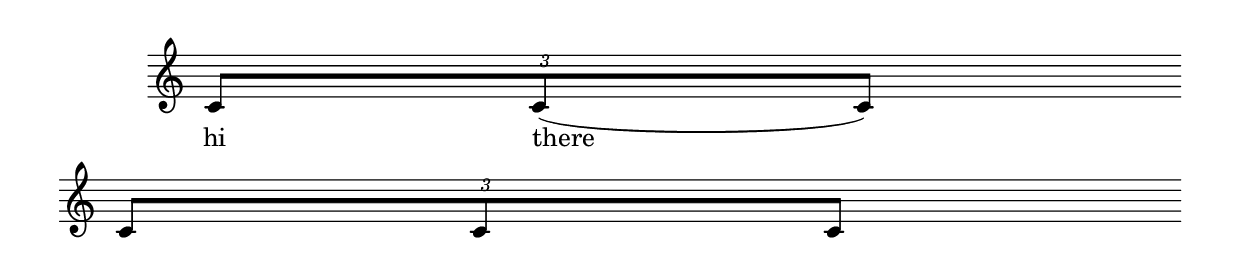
#(ly:set-option 'midi-extension "mid")
\version "2.12.3"
\include "english.ly"
\header{ 
}
%{
hi there

S(SS)|
hi there how are you doing ddddd

SSS |
 
%}
melody = {
\once \override Staff.TimeSignature #'stencil = ##f
\clef treble
\key c 
\major
\cadenzaOn
  \times 2/3{ c'8[ c'8( c'8]) }  \bar "|" \bar "" \break 
  \times 2/3{ c'8[ c'8 c'8] }  \bar "|" \bar "" \break 
 }
text = \lyricmode {
hi there     
}
\score{

<<
\new Voice = "one" {
\melody
}
\new Lyrics \lyricsto "one" \text
>>
\layout {
\context {
\Score
}
}
\midi {
\context {
\Score
tempoWholesPerMinute = #(ly:make-moment 200 4)
}
}
}